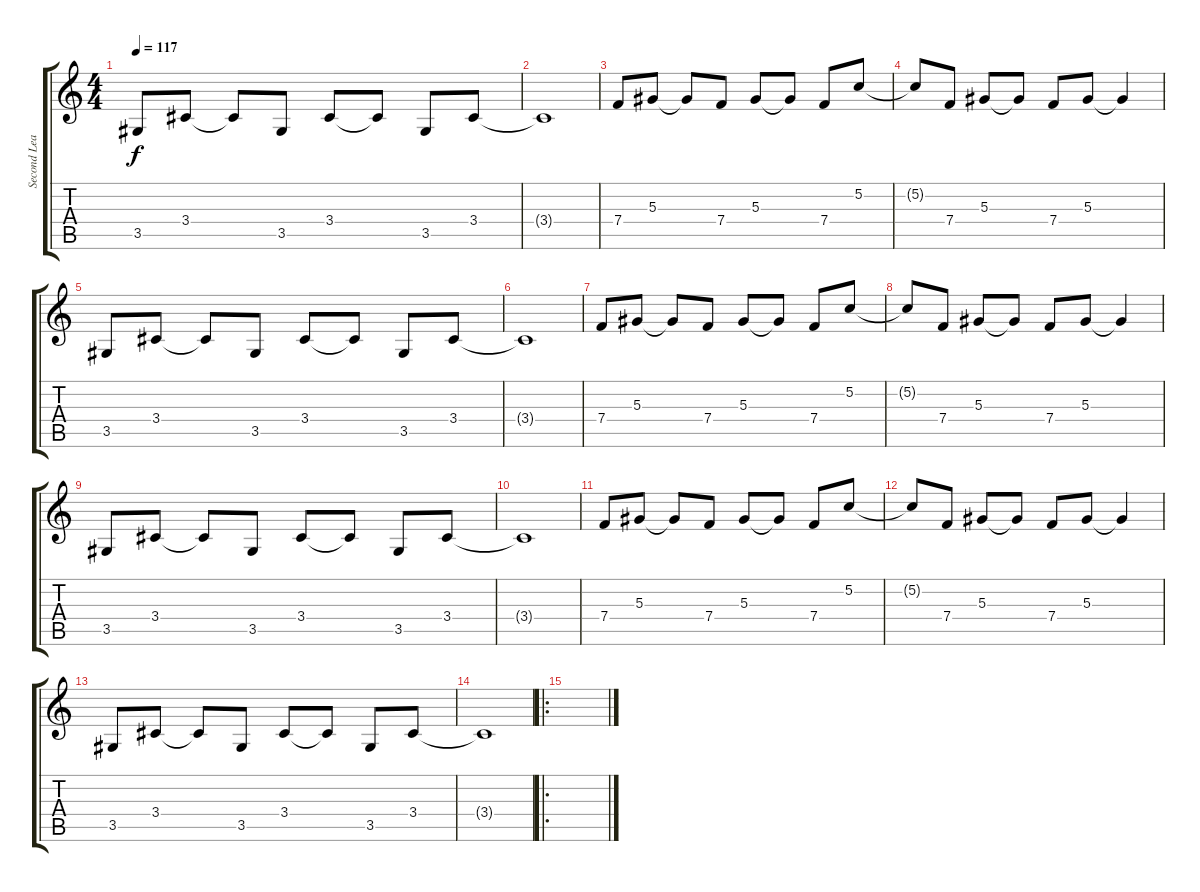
\track ("Second Lead Guitar" "Second Lea") {instrument distortionguitar}
\staff {score tabs}
\tuning (C4 G3 Eb3 Bb2 F2 C2) {hide}
\ts (4 4)
\tempo 117
\clef g2
\ks c
3.5.8{dy f} 3.4.8 3.4{t}.8 3.5.8 3.4.8 3.4{t}.8 3.5.8 3.4.8 |
3.4{t}.1 |
7.4.8 5.3.8 5.3{t}.8 7.4.8 5.3.8 5.3{t}.8 7.4.8 5.2.8 |
5.2{t}.8 7.4.8 5.3.8 5.3{t}.8 7.4.8 5.3.8 5.3{t}.4 |
3.5.8 3.4.8 3.4{t}.8 3.5.8 3.4.8 3.4{t}.8 3.5.8 3.4.8 |
3.4{t}.1 |
7.4.8 5.3.8 5.3{t}.8 7.4.8 5.3.8 5.3{t}.8 7.4.8 5.2.8 |
5.2{t}.8 7.4.8 5.3.8 5.3{t}.8 7.4.8 5.3.8 5.3{t}.4 |
3.5.8 3.4.8 3.4{t}.8 3.5.8 3.4.8 3.4{t}.8 3.5.8 3.4.8 |
3.4{t}.1 |
7.4.8 5.3.8 5.3{t}.8 7.4.8 5.3.8 5.3{t}.8 7.4.8 5.2.8 |
5.2{t}.8 7.4.8 5.3.8 5.3{t}.8 7.4.8 5.3.8 5.3{t}.4 |
3.5.8 3.4.8 3.4{t}.8 3.5.8 3.4.8 3.4{t}.8 3.5.8 3.4.8 |
3.4{t}.1 |
\ro
